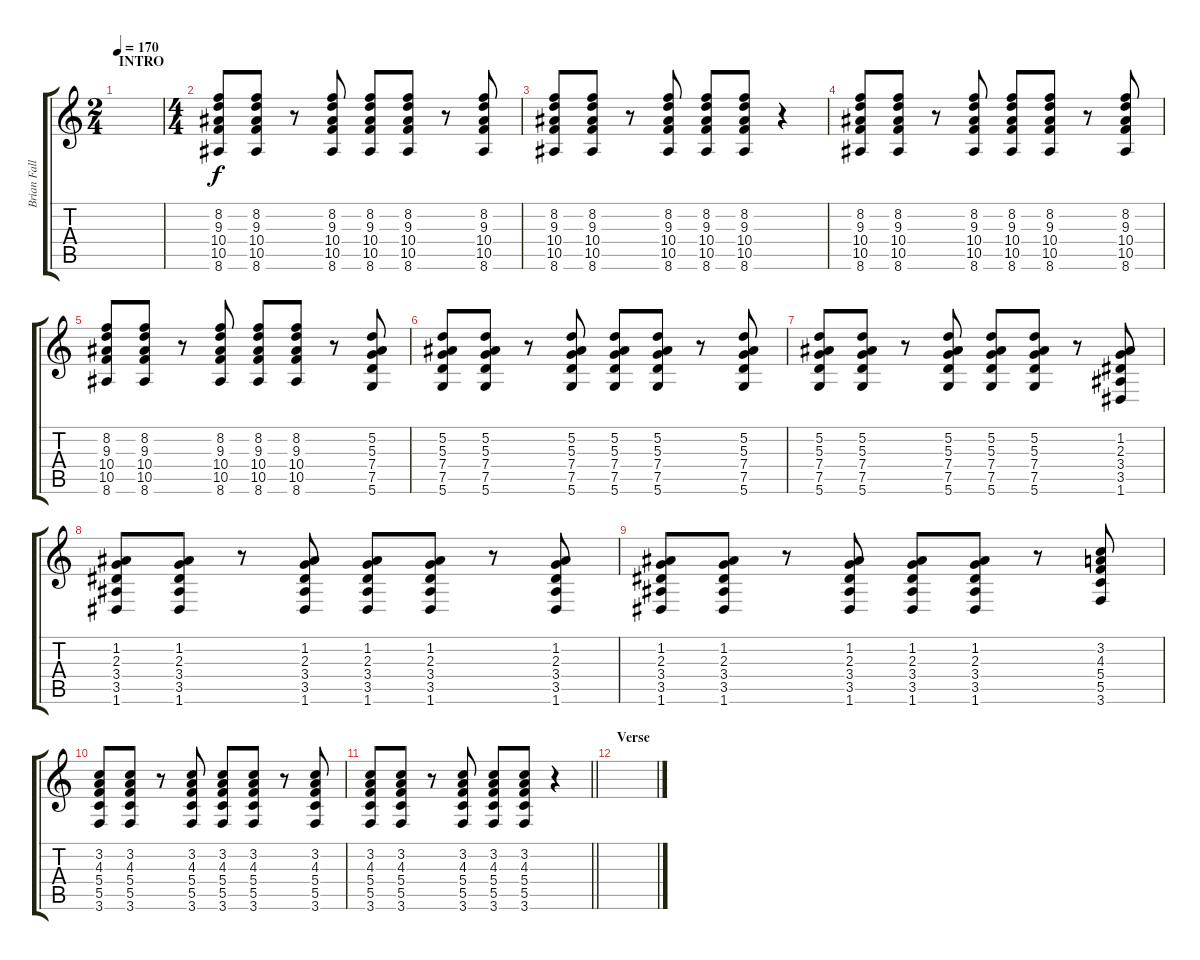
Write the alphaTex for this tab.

\track ("Brian Fallon" "Brian Fall") {instrument overdrivenguitar}
\staff {score tabs}
\tuning (D4 A3 F3 C3 G2 D2) {hide}
\ts (2 4)
\section ("" "INTRO")
\tempo 170
\clef g2
\ks c
|
\ts (4 4)
(8.2 9.3 10.4 10.5 8.6).8 (8.2 9.3 10.4 10.5 8.6).8 r.8 (8.2 9.3 10.4 10.5 8.6).8 (8.2 9.3 10.4 10.5 8.6).8 (8.2 9.3 10.4 10.5 8.6).8 r.8 (8.2 9.3 10.4 10.5 8.6).8 |
(8.2 9.3 10.4 10.5 8.6).8 (8.2 9.3 10.4 10.5 8.6).8 r.8 (8.2 9.3 10.4 10.5 8.6).8 (8.2 9.3 10.4 10.5 8.6).8 (8.2 9.3 10.4 10.5 8.6).8 r.4 |
(8.2 9.3 10.4 10.5 8.6).8 (8.2 9.3 10.4 10.5 8.6).8 r.8 (8.2 9.3 10.4 10.5 8.6).8 (8.2 9.3 10.4 10.5 8.6).8 (8.2 9.3 10.4 10.5 8.6).8 r.8 (8.2 9.3 10.4 10.5 8.6).8 |
(8.2 9.3 10.4 10.5 8.6).8 (8.2 9.3 10.4 10.5 8.6).8 r.8 (8.2 9.3 10.4 10.5 8.6).8 (8.2 9.3 10.4 10.5 8.6).8 (8.2 9.3 10.4 10.5 8.6).8 r.8 (5.2 5.3 7.4 7.5 5.6).8 |
(5.2 5.3 7.4 7.5 5.6).8 (5.2 5.3 7.4 7.5 5.6).8 r.8 (5.2 5.3 7.4 7.5 5.6).8 (5.2 5.3 7.4 7.5 5.6).8 (5.2 5.3 7.4 7.5 5.6).8 r.8 (5.2 5.3 7.4 7.5 5.6).8 |
(5.2 5.3 7.4 7.5 5.6).8 (5.2 5.3 7.4 7.5 5.6).8 r.8 (5.2 5.3 7.4 7.5 5.6).8 (5.2 5.3 7.4 7.5 5.6).8 (5.2 5.3 7.4 7.5 5.6).8 r.8 (1.2 2.3 3.4 3.5 1.6).8 |
(1.2 2.3 3.4 3.5 1.6).8 (1.2 2.3 3.4 3.5 1.6).8 r.8 (1.2 2.3 3.4 3.5 1.6).8 (1.2 2.3 3.4 3.5 1.6).8 (1.2 2.3 3.4 3.5 1.6).8 r.8 (1.2 2.3 3.4 3.5 1.6).8 |
(1.2 2.3 3.4 3.5 1.6).8 (1.2 2.3 3.4 3.5 1.6).8 r.8 (1.2 2.3 3.4 3.5 1.6).8 (1.2 2.3 3.4 3.5 1.6).8 (1.2 2.3 3.4 3.5 1.6).8 r.8 (3.2 4.3 5.4 5.5 3.6).8 |
(3.2 4.3 5.4 5.5 3.6).8 (3.2 4.3 5.4 5.5 3.6).8 r.8 (3.2 4.3 5.4 5.5 3.6).8 (3.2 4.3 5.4 5.5 3.6).8 (3.2 4.3 5.4 5.5 3.6).8 r.8 (3.2 4.3 5.4 5.5 3.6).8 |
\barLineRight lightlight
(3.2 4.3 5.4 5.5 3.6).8 (3.2 4.3 5.4 5.5 3.6).8 r.8 (3.2 4.3 5.4 5.5 3.6).8 (3.2 4.3 5.4 5.5 3.6).8 (3.2 4.3 5.4 5.5 3.6).8 r.4 |
\section ("" "Verse")
